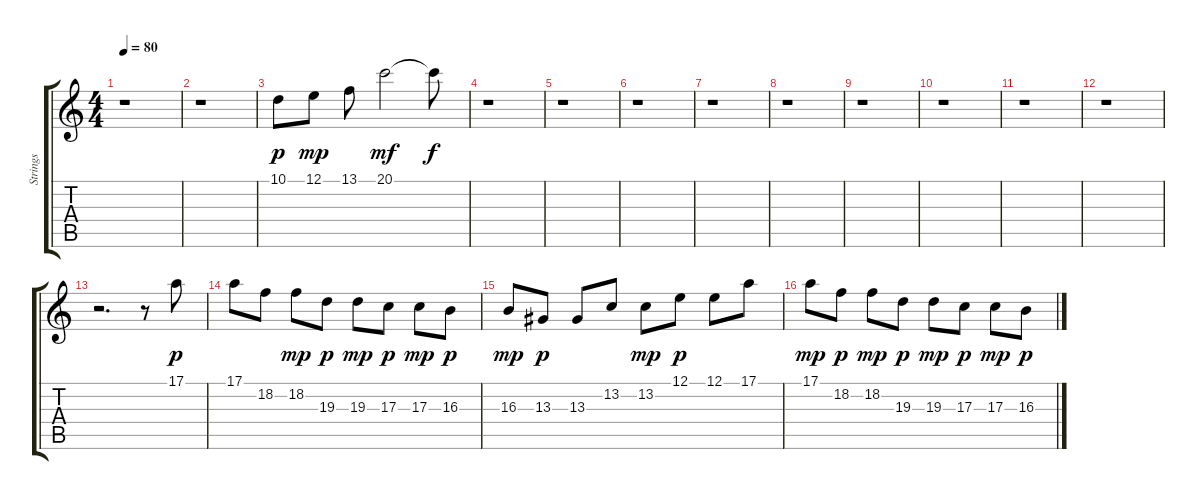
\track ("Strings" "Strings") {instrument stringensemble1}
\staff {score tabs}
\tuning (E4 B3 G3 D3 A2 E2) {hide}
\ts (4 4)
\tempo 80
\clef g2
\ks c
r.1{dy f} |
r.1 |
10.1.8{dy p} 12.1.8{dy mp} 13.1.8 20.1.2{dy mf} 20.1{t}.8{dy f} |
r.1 |
r.1 |
r.1 |
r.1 |
r.1 |
r.1 |
r.1 |
r.1 |
r.1 |
r.2{d} r.8 17.1.8{dy p} |
17.1.8 18.2.8 18.2.8{dy mp} 19.3.8{dy p} 19.3.8{dy mp} 17.3.8{dy p} 17.3.8{dy mp} 16.3.8{dy p} |
16.3.8{dy mp} 13.3.8{dy p} 13.3.8 13.2.8 13.2.8{dy mp} 12.1.8{dy p} 12.1.8 17.1.8 |
17.1.8{dy mp} 18.2.8{dy p} 18.2.8{dy mp} 19.3.8{dy p} 19.3.8{dy mp} 17.3.8{dy p} 17.3.8{dy mp} 16.3.8{dy p}
